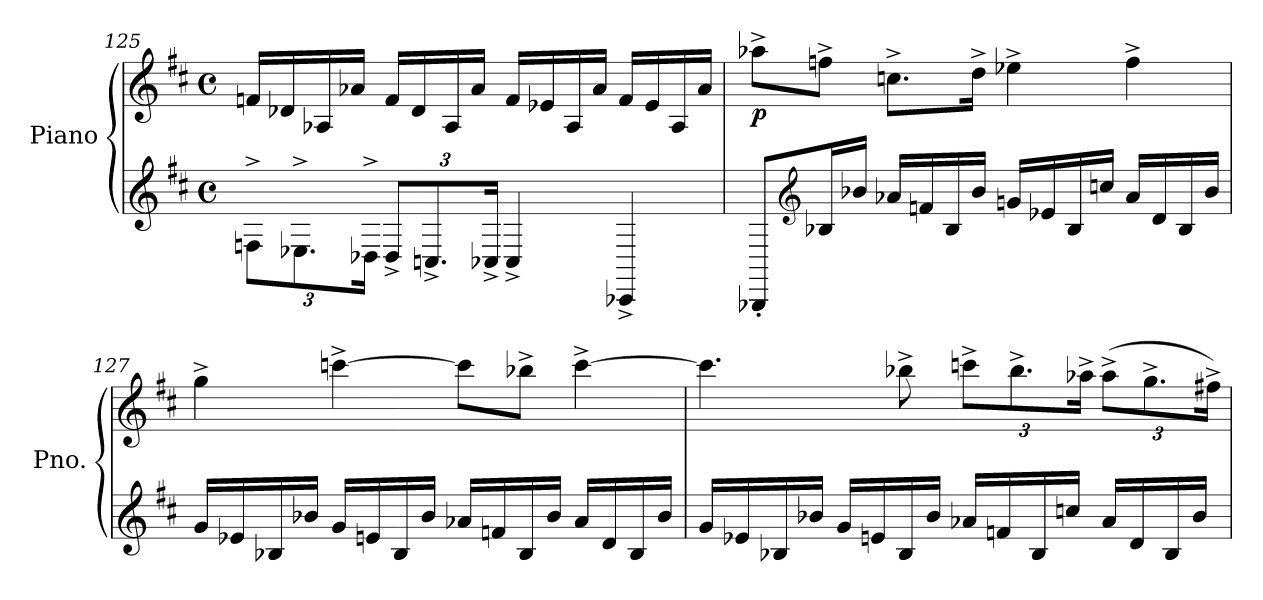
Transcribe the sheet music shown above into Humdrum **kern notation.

**kern	**kern	**dynam
*part1	*part1	*part1
*staff2	*staff1	*staff1/2
*I"Piano	*	*
*I'Pno.	*	*
*clefG2	*clefG2	*
*k[f#c#]	*k[f#c#]	*
*M4/4	*M4/4	*
*met(c)	*met(c)	*
*MM105	*MM105	*
*Xbrackettup	*	*
=125	=125	=125
12Fn^\L	16fn/LL	.
.	16d-X/	.
12.E-X^\	.	.
.	16A-X/	.
.	16a-X/JJ	.
24D-X^\Jk	.	.
*	*MM100	*
12D-^/L	16f/LL	.
.	16d-/	.
12.Cn^/	.	.
.	16A-/	.
.	16a-/JJ	.
24C-X^/Jk	.	.
*	*MM90	*
4C-^/	16f/LL	.
.	16e-X/	.
.	16A-/	.
.	16a-/JJ	.
4CC-X^/	16f/LL	.
.	16e-/	.
*	*MM80	*
.	16A-/	.
.	16a-/JJ	.
!!LO:LB:g=z
=126	=126	=126
!	!	!LO:DY:b
8BBB-X'/L	8aa-X^\L	p
*clefG2	*	*
*	*MM90	*
16B-X/L	8ffn^\J	.
*	*MM95	*
16b-X/JJ	.	.
*	*MM105	*
16a-X/LL	8.ccn^\L	.
16fn/	.	.
16B-/	.	.
16b-/JJ	16dd^\Jk	.
*	*MM110	*
16gn/LL	4ee-X^\	.
16e-X/	.	.
16B-/	.	.
16ccn/JJ	.	.
16a-/LL	4ff^\	.
16d/	.	.
16B-/	.	.
16b-/JJ	.	.
=127	=127	=127
16g/LL	4gg^\	.
16e-X/	.	.
16B-X/	.	.
16b-X/JJ	.	.
16g/LL	[4cccn^\	.
16en/	.	.
16B-/	.	.
16b-/JJ	.	.
16a-X/LL	8ccc\L]	.
16fn/	.	.
16B-/	8bb-X^\J	.
16b-/JJ	.	.
16a-/LL	[4ccc^\	.
16d/	.	.
16B-/	.	.
16b-/JJ	.	.
!!LO:LB:g=z
=128	=128	=128
16g/LL	4.ccc\]	.
16e-X/	.	.
16B-X/	.	.
16b-X/JJ	.	.
16g/LL	.	.
16en/	.	.
16B-/	8bb-X^\	.
16b-/JJ	.	.
*	*Xbrackettup	*
16a-X/LL	12cccn^\L	.
16fn/	.	.
.	12.bb-^\	.
16B-/	.	.
16ccn/JJ	.	.
.	24aa-X^\Jk	.
16a-/LL	(>12aa-^\L	.
16d/	.	.
.	12.gg^\	.
16B-/	.	.
16b-/JJ	.	.
.	24ff#X^\Jk)	.
=	=	=
*-	*-	*-
